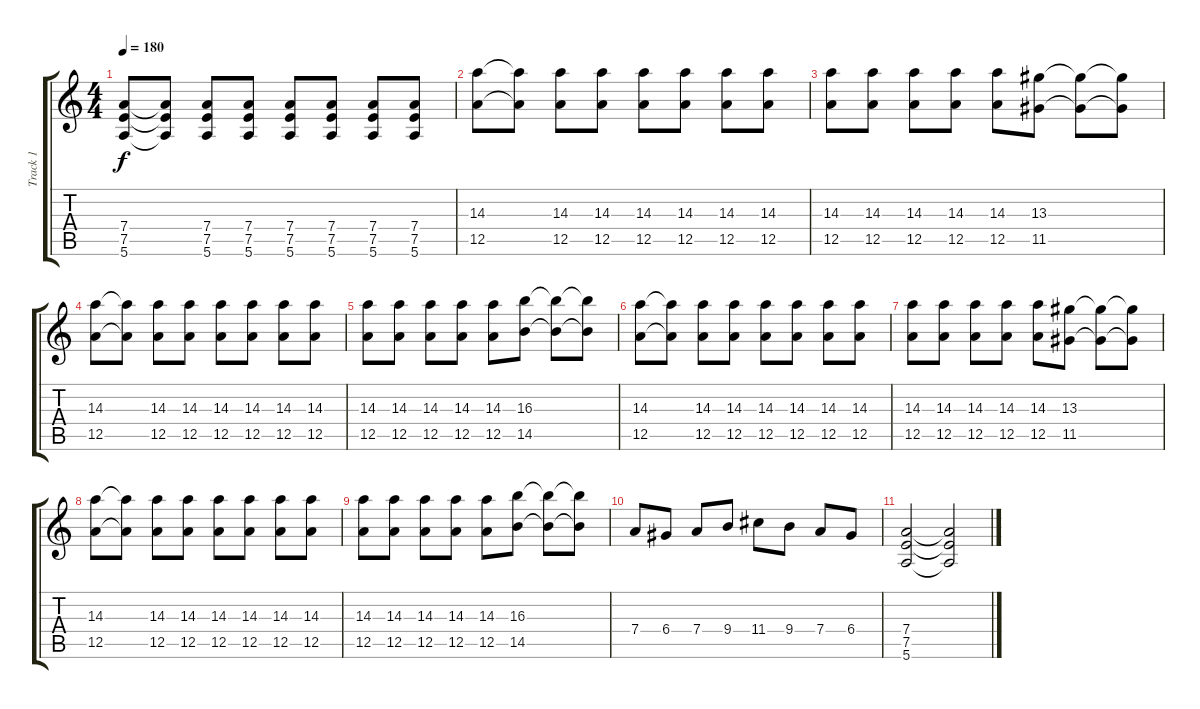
\track ("Track 1" "Track 1") {instrument distortionguitar}
\staff {score tabs}
\tuning (E4 B3 G3 D3 A2 E2) {hide}
\ts (4 4)
\tempo 180
\clef g2
\ks c
(7.4 7.5 5.6).8{dy f} (7.4{t} 7.5{t} 5.6{t}).8 (7.4 7.5 5.6).8 (7.4 7.5 5.6).8 (7.4 7.5 5.6).8 (7.4 7.5 5.6).8 (7.4 7.5 5.6).8 (7.4 7.5 5.6).8 |
(14.3 12.5).8 (14.3{t} 12.5{t}).8 (14.3 12.5).8 (14.3 12.5).8 (14.3 12.5).8 (14.3 12.5).8 (14.3 12.5).8 (14.3 12.5).8 |
(14.3 12.5).8 (14.3 12.5).8 (14.3 12.5).8 (14.3 12.5).8 (14.3 12.5).8 (13.3 11.5).8 (13.3{t} 11.5{t}).8 (13.3{t} 11.5{t}).8 |
(14.3 12.5).8 (14.3{t} 12.5{t}).8 (14.3 12.5).8 (14.3 12.5).8 (14.3 12.5).8 (14.3 12.5).8 (14.3 12.5).8 (14.3 12.5).8 |
(14.3 12.5).8 (14.3 12.5).8 (14.3 12.5).8 (14.3 12.5).8 (14.3 12.5).8 (16.3 14.5).8 (16.3{t} 14.5{t}).8 (16.3{t} 14.5{t}).8 |
(14.3 12.5).8 (14.3{t} 12.5{t}).8 (14.3 12.5).8 (14.3 12.5).8 (14.3 12.5).8 (14.3 12.5).8 (14.3 12.5).8 (14.3 12.5).8 |
(14.3 12.5).8 (14.3 12.5).8 (14.3 12.5).8 (14.3 12.5).8 (14.3 12.5).8 (13.3 11.5).8 (13.3{t} 11.5{t}).8 (13.3{t} 11.5{t}).8 |
(14.3 12.5).8 (14.3{t} 12.5{t}).8 (14.3 12.5).8 (14.3 12.5).8 (14.3 12.5).8 (14.3 12.5).8 (14.3 12.5).8 (14.3 12.5).8 |
(14.3 12.5).8 (14.3 12.5).8 (14.3 12.5).8 (14.3 12.5).8 (14.3 12.5).8 (16.3 14.5).8 (16.3{t} 14.5{t}).8 (16.3{t} 14.5{t}).8 |
7.4.8 6.4.8 7.4.8 9.4.8 11.4.8 9.4.8 7.4.8 6.4.8 |
(7.4 7.5 5.6).2 (7.4{t} 7.5{t} 5.6{t}).2
